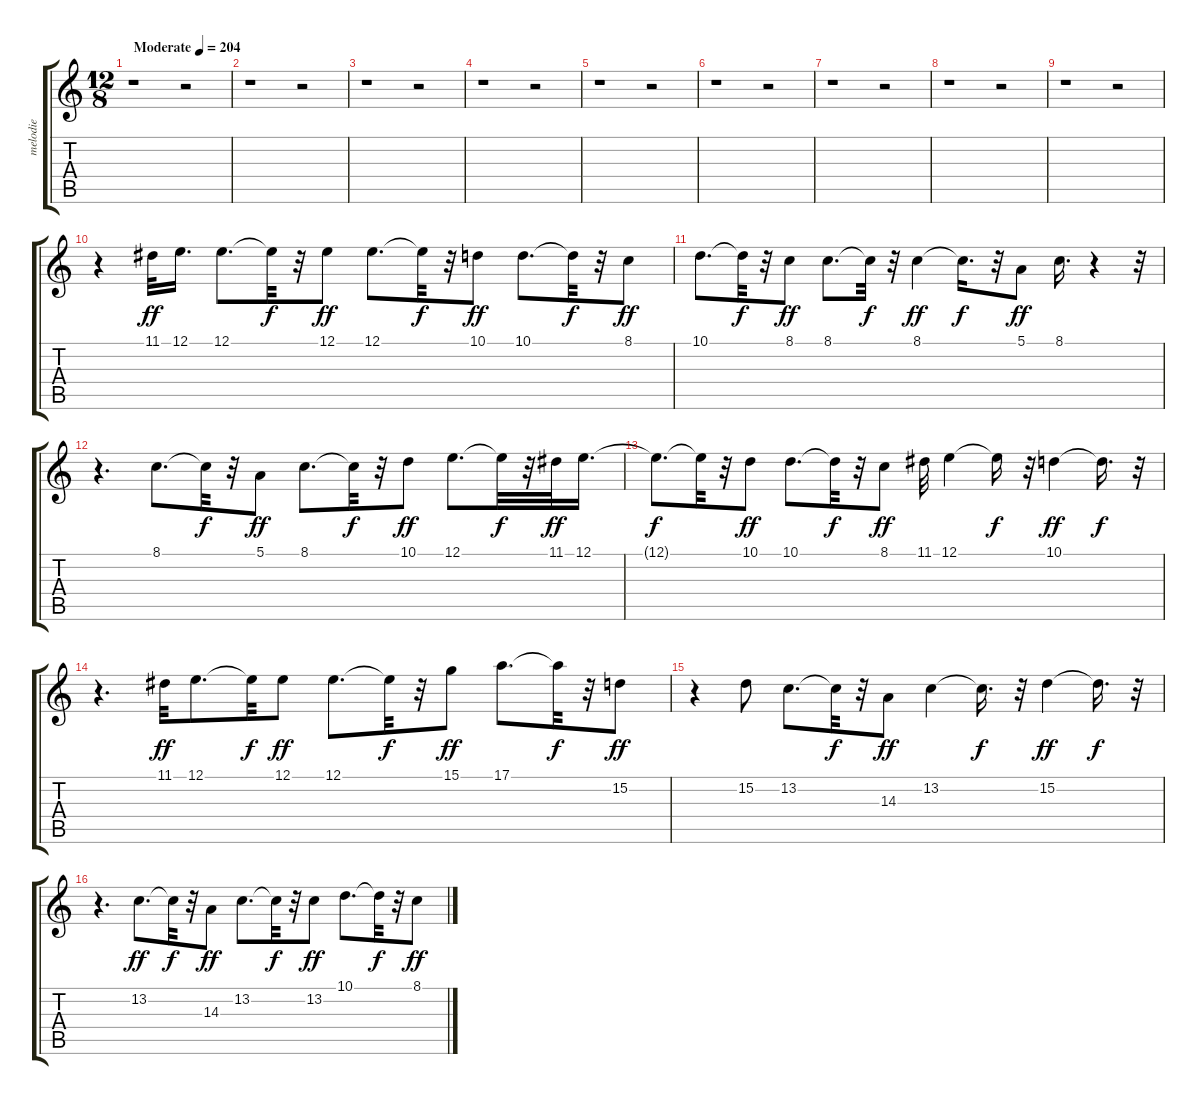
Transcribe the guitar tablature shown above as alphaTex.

\track ("melodie" "melodie") {instrument sopranosax}
\staff {score tabs}
\tuning (E4 B3 G3 D3 A2 E2) {hide}
\ts (12 8)
\tempo (204 "Moderate")
\clef g2
\ks c
r.1{dy ff instrument sopranosax} r.2 |
r.1 r.2 |
r.1 r.2 |
r.1 r.2 |
r.1 r.2 |
r.1 r.2 |
r.1 r.2 |
r.1 r.2 |
r.1 r.2 |
r.4 11.1.32 12.1.16{d} 12.1.8{d} 12.1{t}.32{dy f} r.32 12.1.8{dy ff} 12.1.8{d} 12.1{t}.32{dy f} r.32 10.1.8{dy ff} 10.1.8{d} 10.1{t}.32{dy f} r.32 8.1.8{dy ff} |
10.1.8{d} 10.1{t}.32{dy f} r.32 8.1.8{dy ff} 8.1.8{d} 8.1{t}.32{dy f} r.32 8.1.4{dy ff} 8.1{t}.16{d dy f} r.32 5.1.8{dy ff} 8.1.16{d} r.4 r.32 |
r.4{d} 8.1.8{d} 8.1{t}.32{dy f} r.32 5.1.8{dy ff} 8.1.8{d} 8.1{t}.32{dy f} r.32 10.1.8{dy ff} 12.1.8{d} 12.1{t}.32{dy f} r.32 11.1.32{dy ff} 12.1.16{d} |
12.1{t}.8{d dy f} 12.1{t}.32 r.32 10.1.8{dy ff} 10.1.8{d} 10.1{t}.32{dy f} r.32 8.1.8{dy ff} 11.1.32 12.1.4 12.1{t}.16{dy f} r.32 10.1.4{dy ff} 10.1{t}.16{d dy f} r.32 |
r.4{d} 11.1.32{dy ff} 12.1.8{d} 12.1{t}.32{dy f} 12.1.8{dy ff} 12.1.8{d} 12.1{t}.32{dy f} r.32 15.1.8{dy ff} 17.1.8{d} 17.1{t}.32{dy f} r.32 15.2.8{dy ff} |
r.4 15.2.8 13.2.8{d} 13.2{t}.32{dy f} r.32 14.3.8{dy ff} 13.2.4 13.2{t}.16{d dy f} r.32 15.2.4{dy ff} 15.2{t}.16{d dy f} r.32 |
r.4{d} 13.2.8{d dy ff} 13.2{t}.32{dy f} r.32 14.3.8{dy ff} 13.2.8{d} 13.2{t}.32{dy f} r.32 13.2.8{dy ff} 10.1.8{d} 10.1{t}.32{dy f} r.32 8.1.8{dy ff}
